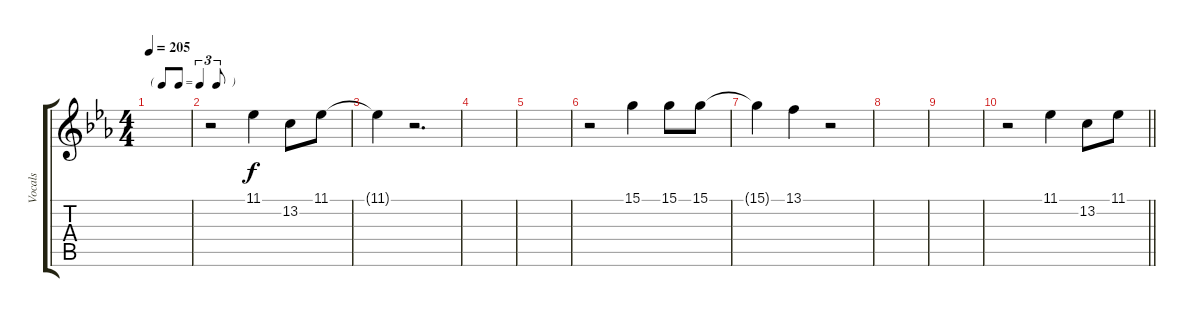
\track ("Vocals" "Vocals") {instrument vibraphone}
\staff {score tabs}
\tuning (E4 B3 G3 D3 A2 E2) {hide}
\ts (4 4)
\tf triplet8th
\tempo 205
\clef g2
\ks eb
|
r.2 11.1.4 13.2.8 11.1.8 |
11.1{t}.4 r.2{d} |
|
|
r.2 15.1.4 15.1.8 15.1.8 |
15.1{t}.4 13.1.4 r.2 |
|
|
\barLineRight lightlight
r.2 11.1.4 13.2.8 11.1.8
